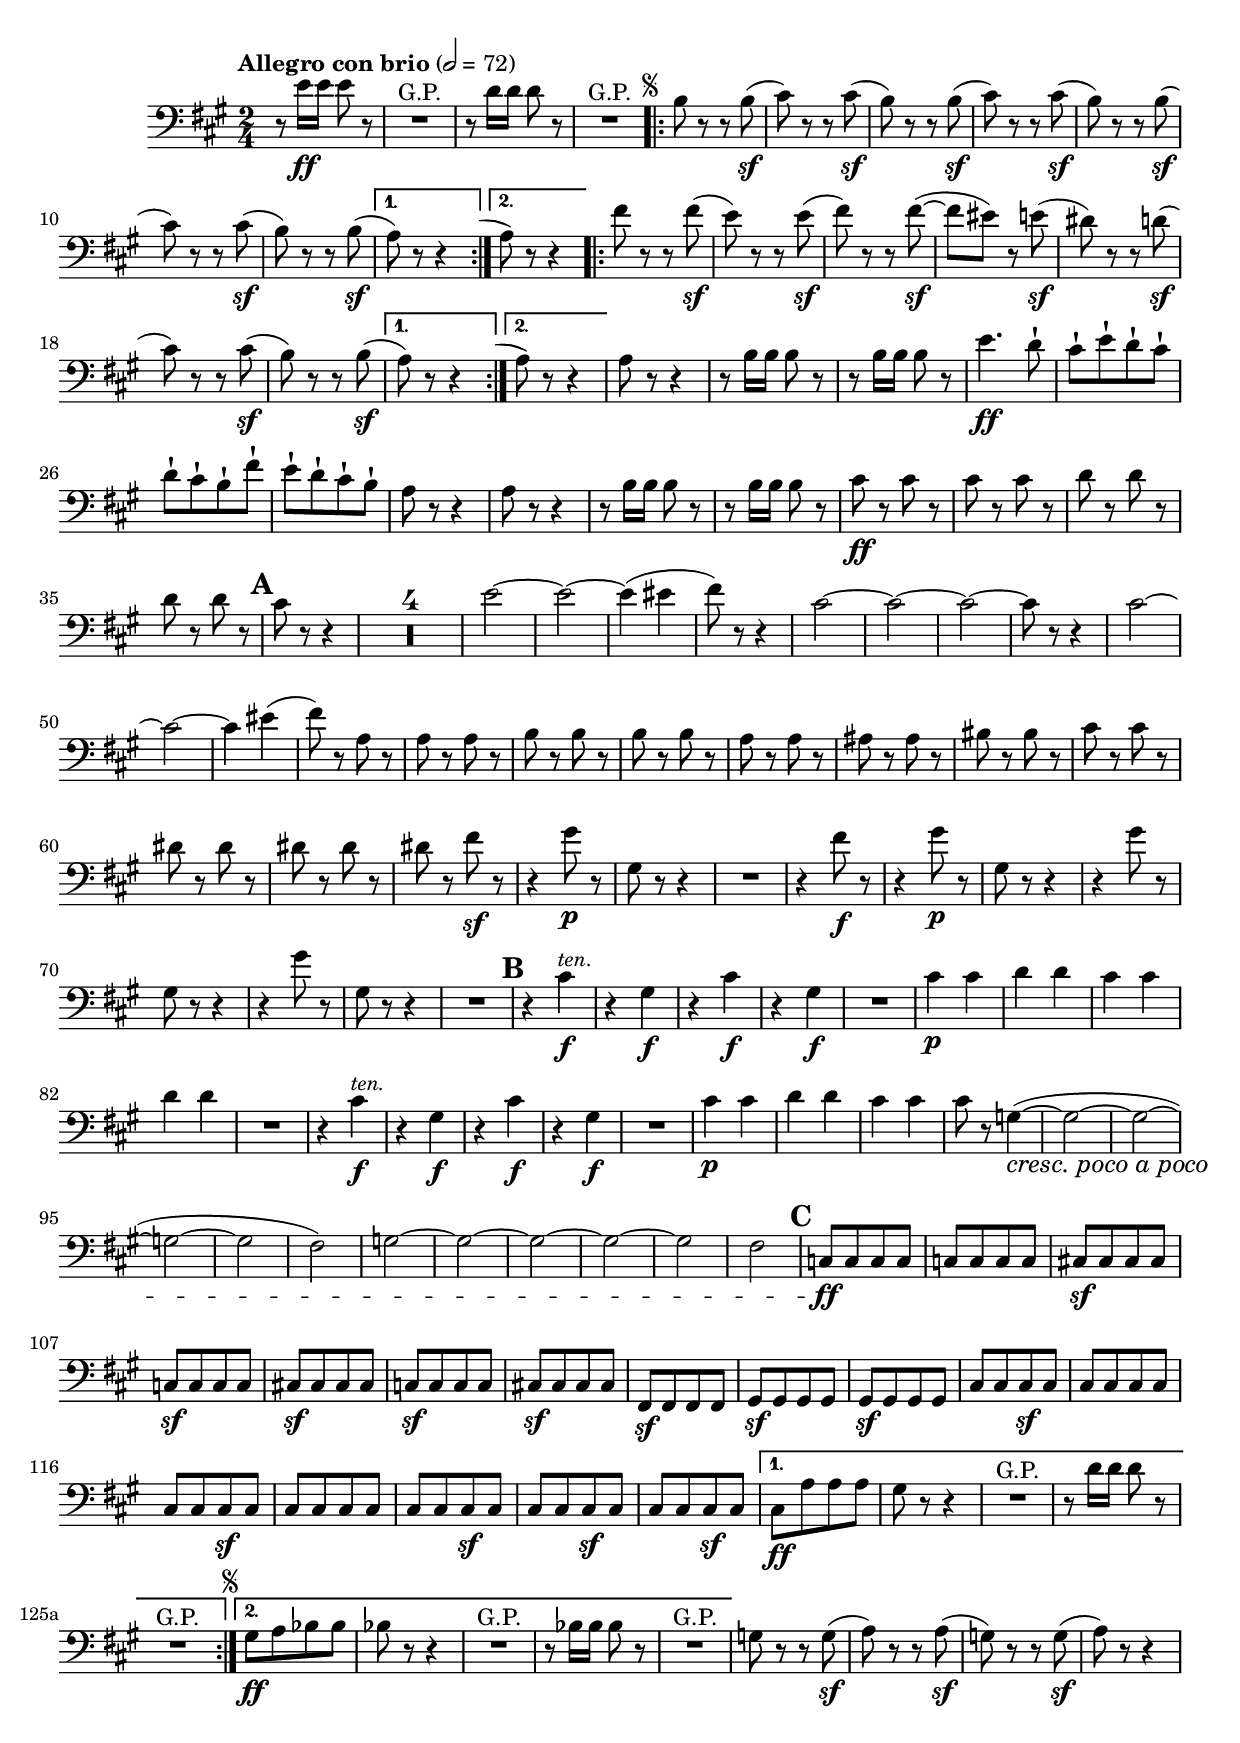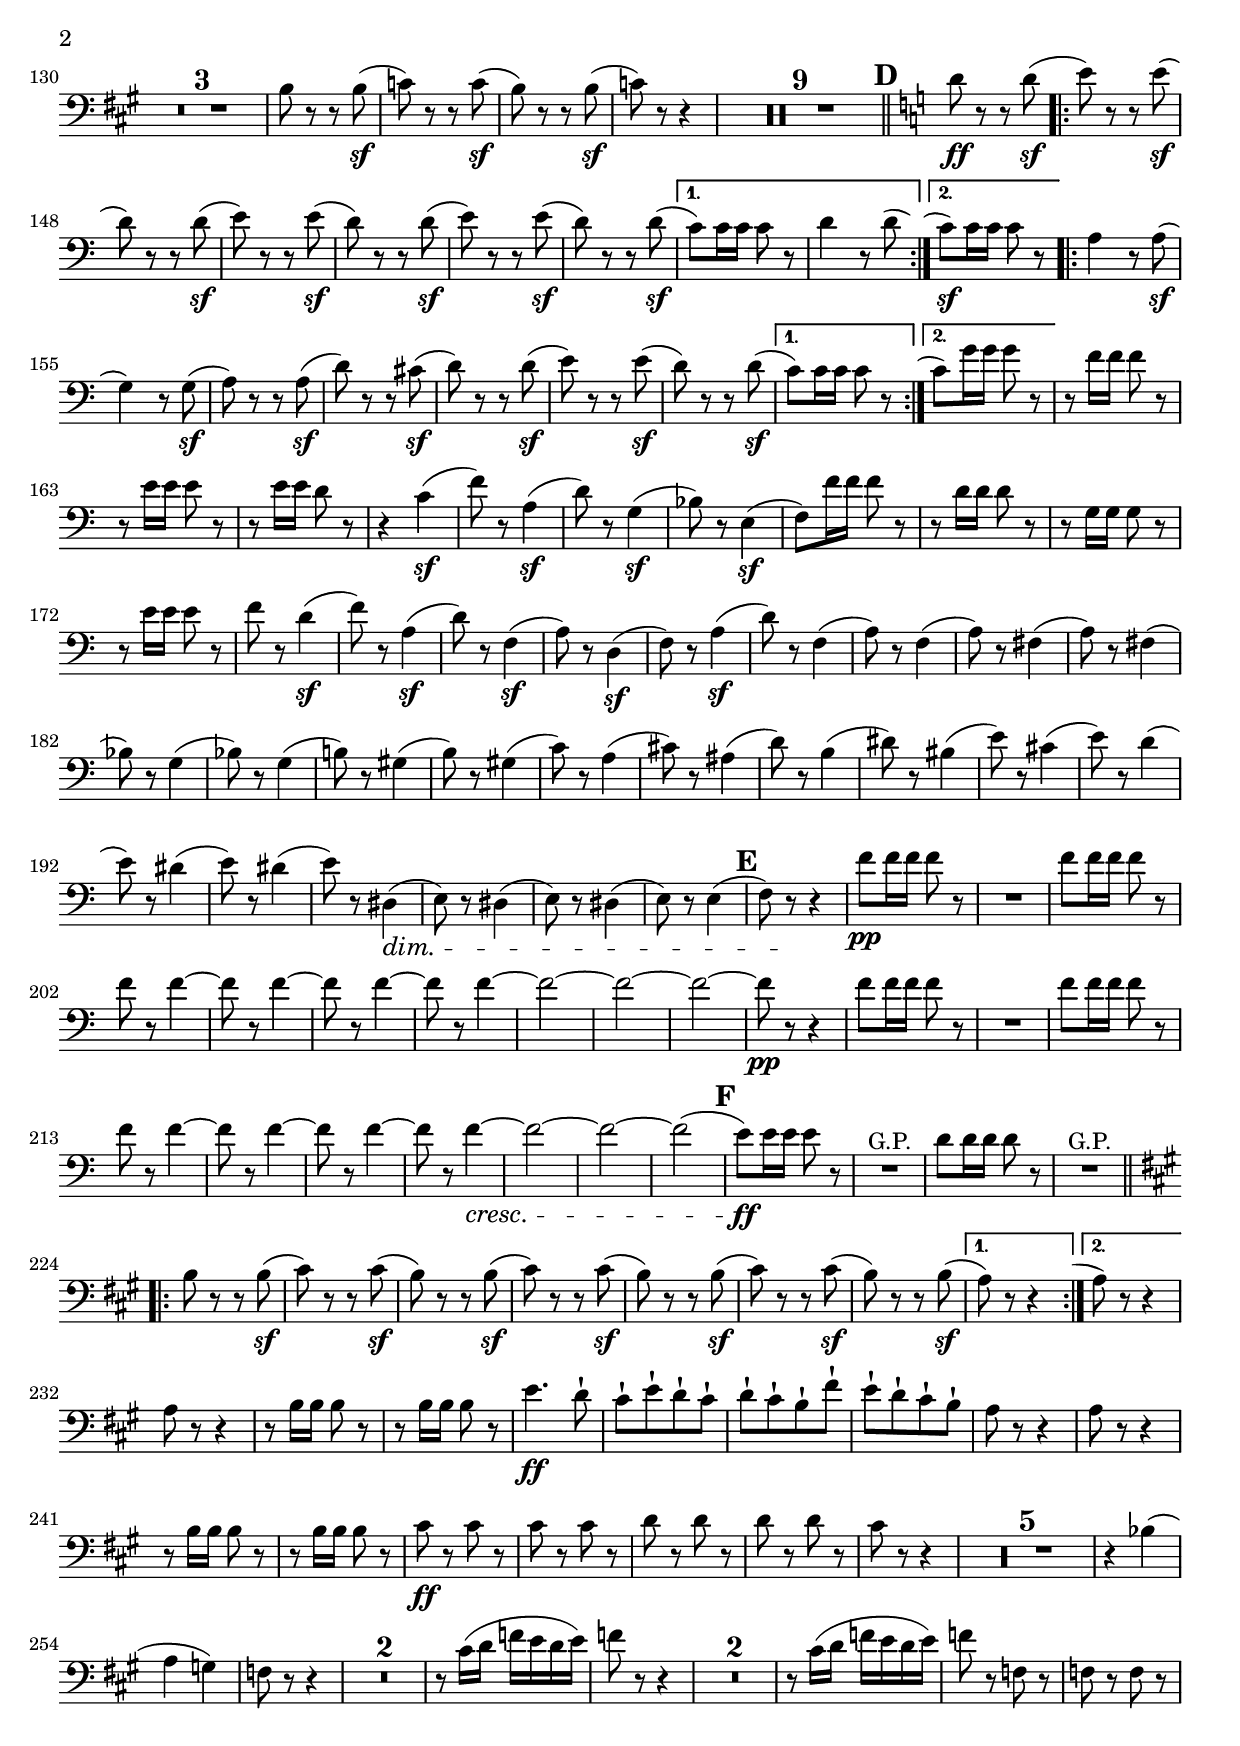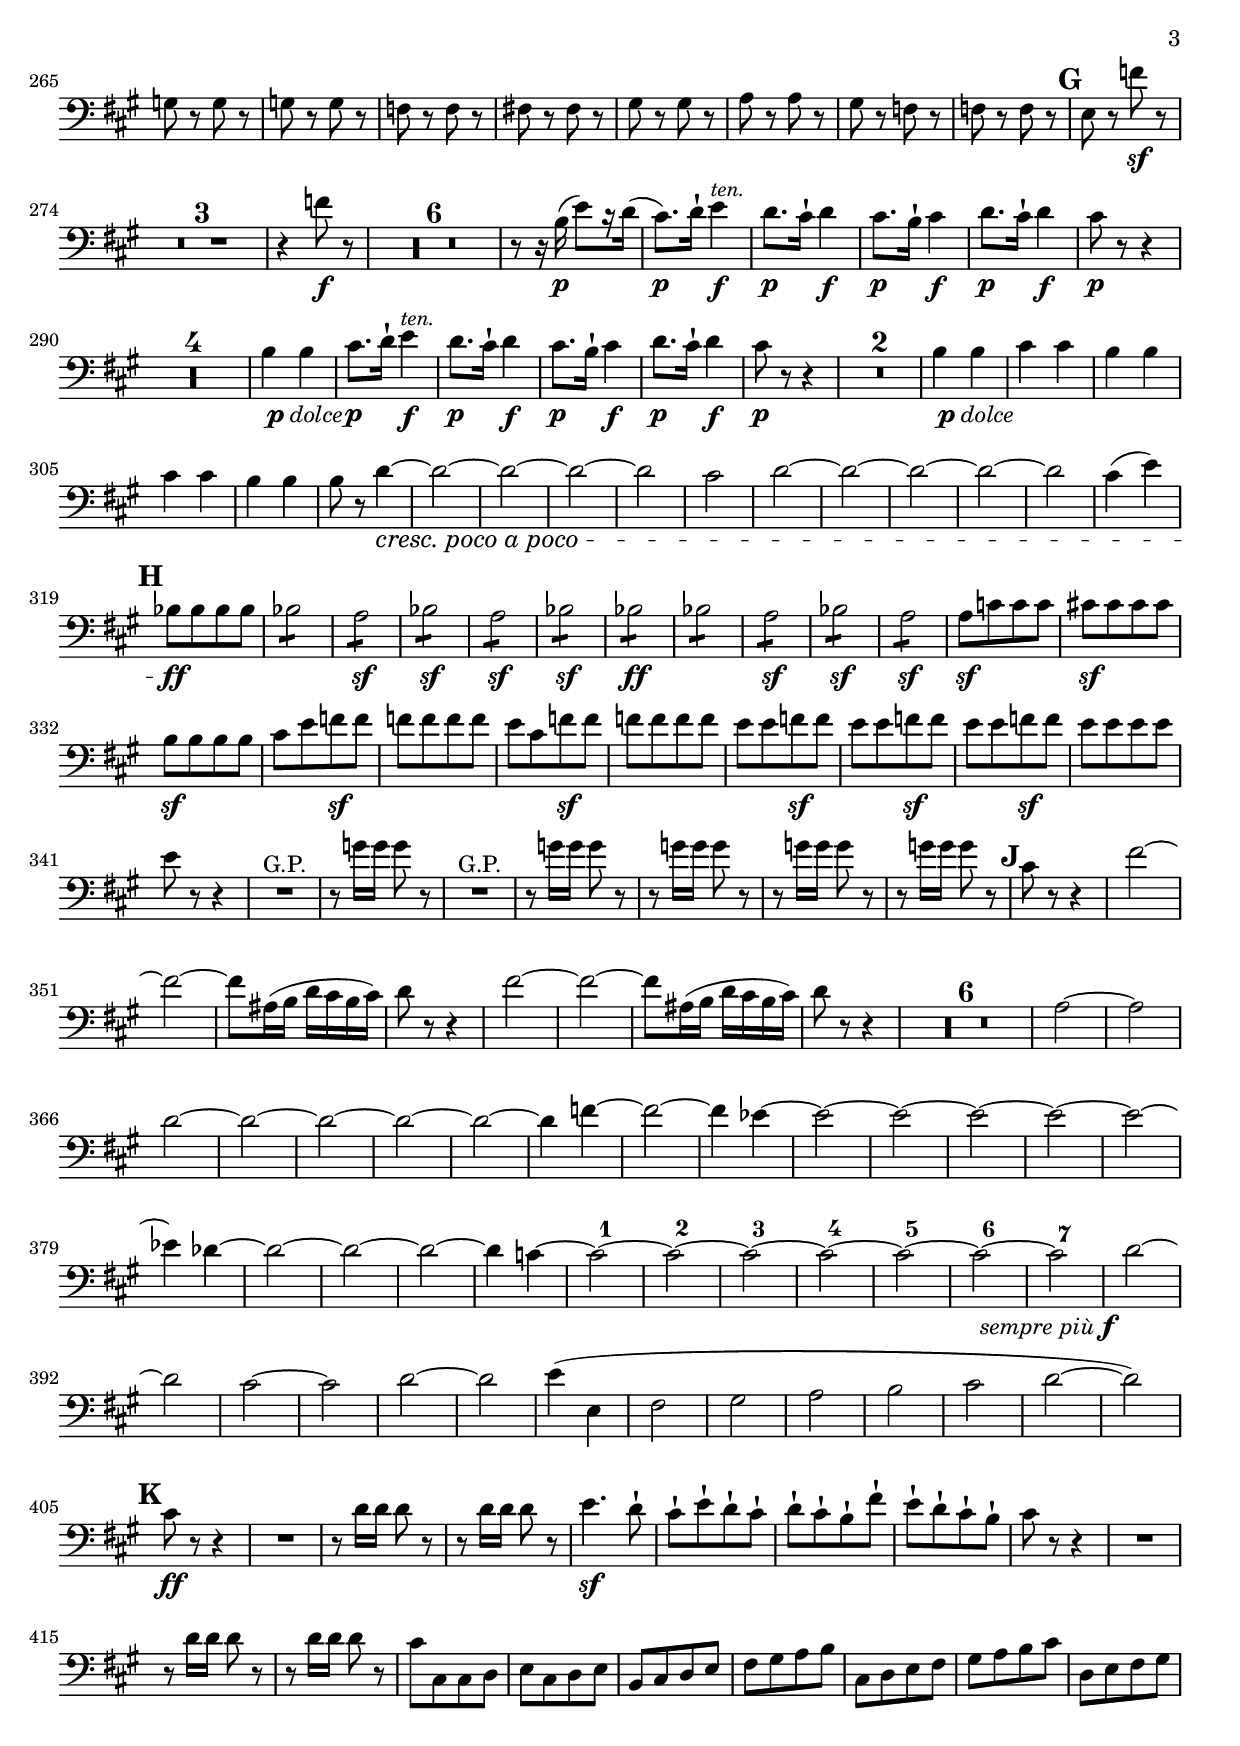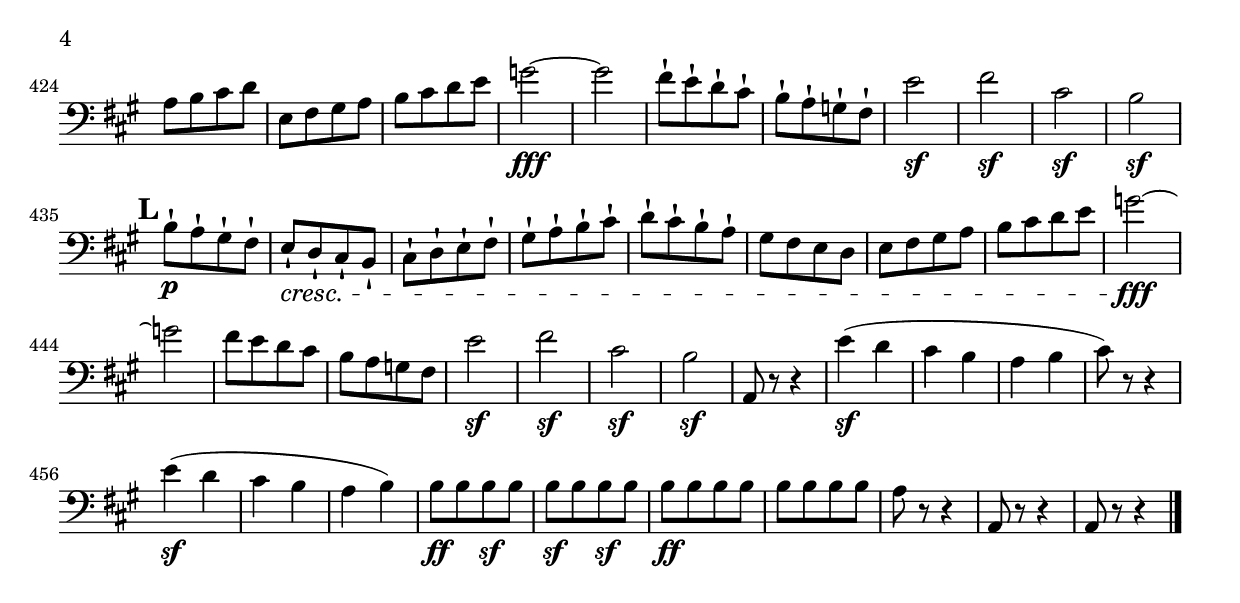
\version "2.24.3"

\version "2.24.3"

\include "../definitions.ly"

voicebeethovenHxmouvementExbassonBxmd = \absolute {
	\include "../parametres.ly"
	\clef bass \time 2/4 \key a \major \tempo "Allegro con brio" 2=72
	\set Timing.beamExceptions = \beamExceptions { 8[ 8 8 8] | 8[ 16 16] 8[ 8] }
	r8 e'16 \ff e'16 e'8 r8 |
	R2\granPausa |
	r8 d'16 d'16 d'8 r8 |
	R2\granPausa |
	\repeat volta 2 {
		\segnoMark 1
		\repeat volta 2 {
			b8 r8 r8 b8( \sf |
			cis'8) r8 r8 cis'8( \sf |
			b8) r8 r8 b8( \sf |
			cis'8) r8 r8 cis'8( \sf |
			b8) r8 r8 b8( \sf |
			cis'8) r8 r8 cis'8( \sf |
			b8) r8 r8 b8( \sf |
			\alternative{
				{a8) r8 r4 | }
				{
					a8
					-\tweak control-points #'((-2 . 3.5) (-1 . 3.6) (0 . 3.5) (1 . 2.9)) ( <> )
					r8 r4 |
				}
			}
		}
		\repeat volta 2 {
			fis'8 r8 r8 fis'8( \sf |
			e'8) r8 r8 e'8( \sf |
			fis'8) r8 r8 fis'8(~ \sf |
			fis'8 eis'8) r8 e'8( \sf |
			dis'8) r8 r8 d'8( \sf |
			cis'8) r8 r8 cis'8( \sf |
			b8) r8 r8 b8( \sf |
			\alternative{
				{a8) r8 r4 |}
				{
					a8
					-\tweak control-points #'((-2 . 3.5) (-1 . 3.6) (0 . 3.5) (1 . 2.9)) ( <> )
					r8 r4 |
				}
			}
		}
		a8 r8 r4 |
		r8 b16 b16 b8 r8 |
		r8 b16 b16 b8 r8 |
		e'4. \ff d'8-! |
		%\set Timing.baseMoment = #(ly:make-moment 2/4)
		cis'8-! e'8-! d'8-! cis'8-! |
		d'8-! cis'8-! b8-! fis'8-! |
		e'8-! d'8-! cis'8-! b8-! |
		%\set Timing.baseMoment = #(ly:make-moment 1/4)
		a8 r8 r4 |
		a8 r8 r4 |
		r8 b16 b16 b8 r8 |
		r8 b16 b16 b8 r8 |
		cis'8 \ff r8 cis'8 r8 |
		cis'8 r8 cis'8 r8 |
		d'8 r8 d'8 r8 |
		d'8 r8 d'8 r8 |
		\mark\default \barNumberCheck 36
		cis'8 r8 r4 |
		R2*4 |
		e'2~ |
		e'2~ |
		e'4( eis'4 |
		fis'8) r8 r4 |
		cis'2~ |
		cis'2~ |
		cis'2~ |
		cis'8 r8 r4 |
		cis'2~ |
		cis'2~ |
		cis'4 eis'4( |
		fis'8) r8 a8 r8 |
		a8 r8 a8 r8 |
		b8 r8 b8 r8 |
		b8 r8 b8 r8 |
		a8 r8 a8 r8 |
		ais8 r8 ais8 r8 |
		bis8 r8 bis8 r8 |
		cis'8 r8 cis'8 r8 |
		dis'8 r8 dis'8 r8 |
		dis'8 r8 dis'8 r8 |
		dis'8 r8 fis'8 \sf r8 |
		r4 gis'8 \p r8 |
		gis8 r8 r4 |
		R2 |
		r4 fis'8 \f r8 |
		r4 gis'8 \p r8 |
		gis8 r8 r4 |
		r4 gis'8 r8 |
		gis8 r8 r4 |
		r4 gis'8 r8 |
		gis8 r8 r4 |
		R2 |
		\mark\default \barNumberCheck 74
		r4 cis'4\tenutotext \f |
		r4 gis4 \f |
		r4 cis'4 \f |
		r4 gis4 \f |
		R2 |
		cis'4 \p cis'4 |
		d'4 d'4 |
		cis'4 cis'4 |
		d'4 d'4 |
		R2 |
		r4 cis'4\tenutotext \f |
		r4 gis4 \f |
		r4 cis'4 \f |
		r4 gis4 \f |
		R2 |
		cis'4 \p cis'4 |
		d'4 d'4 |
		cis'4 cis'4 |
		cis'8 r8 g4(~ \crescpoco |
		g2~ |
		g2~ |
		g2~ |
		g2 |
		fis2) |
		g2~ |
		g2~ |
		g2~ |
		g2~ |
		g2 |
		fis2 |
		\mark\default \barNumberCheck 104
		c8 \ff c8 c8 c8 |
		c8 c8 c8 c8 |
		cis8 \sf cis8 cis8 cis8 |
		c8 \sf c8 c8 c8 |
		cis8 \sf cis8 cis8 cis8 |
		c8 \sf c8 c8 c8 |
		cis8 \sf cis8 cis8 cis8 |
		fis,8 \sf fis,8 fis,8 fis,8 |
		gis,8 \sf gis,8 gis,8 gis,8 |
		gis,8 \sf gis,8 gis,8 gis,8 |
		cis8 cis8 cis8 \sf cis8 |
		cis8 cis8 cis8 cis8 |
		cis8 cis8 cis8 \sf cis8 |
		cis8 cis8 cis8 cis8 |
		cis8 cis8 cis8 \sf cis8 |
		cis8 cis8 cis8 \sf cis8 |
		cis8 cis8 cis8 \sf cis8 |
		\alternative{
			{
				cis8 \ff a8 a8 a8 |
				gis8 r8 r4 |
				R2\granPausa |
				r8 d'16 d'16 d'8 r8 |
				R2\granPausa | \segnoMark 1
			}
			{
				gis8 \ff a8 bes8 bes8 |
				bes8 r8 r4 |
				R2\granPausa |
				r8 bes16 bes16 bes8 r8 |
				R2\granPausa |
			}
		}
	}
	g8 r8 r8 g8( \sf |
	a8) r8 r8 a8( \sf |
	g8) r8 r8 g8( \sf |
	a8) r8 r4 |
	R2*3 |
	b8 r8 r8 b8( \sf |
	c'8) r8 r8 c'8( \sf |
	b8) r8 r8 b8( \sf |
	c'8) r8 r4 |
	R2*9 | \section
	\mark\default
	\key c \major
	d'8 \ff r8 r8 d'8( \sf |
	\repeat volta 2 {
		e'8) r8 r8 e'8( \sf |
		d'8) r8 r8 d'8( \sf |
		e'8) r8 r8 e'8( \sf |
		d'8) r8 r8 d'8( \sf |
		e'8) r8 r8 e'8( \sf |
		d'8) r8 r8 d'8( \sf |
		\alternative{
			{
				c'8) c'16 c'16 c'8 r8 |
				d'4 r8 d'8 -\tweak control-points #'((0 . 4.5) (1 . 5) (2 . 4.5) (2.5 . 4.2)) ( <> ) \sf |
			}
			{
				c'8
				-\tweak control-points #'((-1.5 . 4) (-1 . 4.5) (0 . 4.5) (1 . 4)) ( <> )
				c'16 c'16 c'8 r8 |
			}
		}
	}
	\repeat volta 2 {
		a4 r8 a8( \sf |
		g4) r8 g8( \sf |
		a8) r8 r8 a8( \sf |
		d'8) r8 r8 cis'8( \sf |
		d'8) r8 r8 d'8( \sf |
		e'8) r8 r8 e'8( \sf |
		d'8) r8 r8 d'8( \sf |
		\alternative{
			{c'8) c'16 c'16 c'8 r8 |}
			{
				c'8
				-\tweak control-points #'((-1.5 . 4) (-1 . 4.5) (0 . 4.5) (1 . 4)) ( <> )
				g'16 g'16 g'8 r8 |
			}
		}
	}
	r8 f'16 f'16 f'8 r8 |
	r8 e'16 e'16 e'8 r8 |
	r8 e'16 e'16 d'8 r8 |
	r4 c'4( \sf |
	f'8) r8 a4( \sf |
	d'8) r8 g4( \sf |
	bes8) r8 e4( \sf |
	f8) f'16 f'16 f'8 r8 |
	r8 d'16 d'16 d'8 r8 |
	r8 g16 g16 g8 r8 |
	r8 e'16 e'16 e'8 r8 |
	f'8 r8 d'4( \sf |
	f'8) r8 a4( \sf |
	d'8) r8 f4( \sf |
	a8) r8 d4( \sf |
	f8) r8 a4( \sf |
	d'8) r8 f4( |
	a8) r8 f4( |
	a8) r8 fis4( |
	a8) r8 fis4( |
	bes8) r8 g4( |
	bes8) r8 g4( |
	b8) r8 gis4( |
	b8) r8 gis4( |
	c'8) r8 a4( |
	cis'8) r8 ais4( |
	d'8) r8 b4( |
	dis'8) r8 bis4( |
	e'8) r8 cis'4( |
	e'8) r8 d'4( |
	e'8) r8 dis'4( |
	e'8) r8 dis'4( |
	e'8) r8 dis4( \dim |
	e8) r8 dis4( |
	e8) r8 dis4( |
	e8) r8 e4( |
	\mark\default \barNumberCheck 198
	f8) r8 \! r4 |
	f'8 \pp f'16 f'16 f'8 r8 |
	R2 |
	f'8 f'16 f'16 f'8 r8 |
	f'8 r8 f'4~ |
	f'8 r8 f'4~ |
	f'8 r8 f'4~ |
	f'8 r8 f'4~ |
	f'2~ |
	f'2~ |
	f'2~ |
	f'8 \pp r8 r4 |
	f'8 f'16 f'16 f'8 r8 |
	R2 |
	f'8 f'16 f'16 f'8 r8 |
	f'8 r8 f'4~ |
	f'8 r8 f'4~ |
	f'8 r8 f'4~ |
	f'8 r8 f'4~ \cresc |
	f'2~ |
	f'2~ |
	f'2( |
	\mark\default \barNumberCheck 220
	e'8) \ff e'16 e'16 e'8 r8 |
	R2\granPausa |
	d'8 d'16 d'16 d'8 r8 |
	R2\granPausa | \section
	\key a \major
	\repeat volta 2 {
		b8 r8 r8 b8( \sf |
		cis'8) r8 r8 cis'8( \sf |
		b8) r8 r8 b8( \sf |
		cis'8) r8 r8 cis'8( \sf |
		b8) r8 r8 b8( \sf |
		cis'8) r8 r8 cis'8( \sf |
		b8) r8 r8 b8( \sf |
		\alternative{
			{a8) r8 r4 |}
			{
				a8
				-\tweak control-points #'((-2 . 3.5) (-1 . 3.6) (0 . 3.5) (1 . 2.9)) ( <> )
				r8 r4 |
			}
		}
	}
	a8 r8 r4 |
	r8 b16 b16 b8 r8 |
	r8 b16 b16 b8 r8 |
	e'4. \ff d'8-! |
	cis'8-! e'8-! d'8-! cis'8-! |
	d'8-! cis'8-! b8-! fis'8-! |
	e'8-! d'8-! cis'8-! b8-! |
	a8 r8 r4 |
	a8 r8 r4 |
	r8 b16 b16 b8 r8 |
	r8 b16 b16 b8 r8 |
	cis'8 \ff r8 cis'8 r8 |
	cis'8 r8 cis'8 r8 |
	d'8 r8 d'8 r8 |
	d'8 r8 d'8 r8 |
	cis'8 r8 r4 |
	R2*5 |
	r4 bes4( |
	a4 g4) |
	f8 r8 r4 |
	R2*2 |
	r8 cis'16( d'16 f'16 e'16 d'16 e'16) |
	f'8 r8 r4 |
	R2*2 |
	r8 cis'16( d'16 f'16 e'16 d'16 e'16) |
	f'8 r8 f8 r8 |
	f8 r8 f8 r8 |
	g8 r8 g8 r8 |
	g8 r8 g8 r8 |
	f8 r8 f8 r8 |
	fis8 r8 fis8 r8 |
	gis8 r8 gis8 r8 |
	a8 r8 a8 r8 |
	gis8 r8 f8 r8 |
	f8 r8 f8 r8 |
	\mark\default \barNumberCheck 273
	e8 r8 f'8 \sf r8 |
	R2*3 |
	r4 f'8 \f r8 |
	R2*6 |
	\override DynamicLineSpanner.staff-padding = 1.5
	r8 r16 b16( \p e'8)[ r16 d'16]( |
	cis'8.) \p d'16-! e'4\tenutotext \f |
	d'8. \p cis'16-! d'4 \f |
	cis'8.\p b16-! cis'4 \f |
	d'8.\p cis'16-! d'4\f |
	cis'8\p r8 r4 |
	R2*4 |
	b4 \pdolce b4 |
	cis'8. \p d'16-! e'4\tenutotext \f |
	d'8. \p cis'16-! d'4 \f |
	cis'8. \p b16-! cis'4 \f |
	d'8. \p cis'16-! d'4 \f |
	cis'8 \p r8 r4 |
	\revert DynamicLineSpanner.staff-padding
	R2*2 |
	b4\pdolce b4 |
	cis'4 cis'4 |
	b4 b4 |
	cis'4 cis'4 |
	b4 b4 |
	b8 r8 d'4~ \crescpoco |
	d'2~ |
	d'2~ |
	d'2~ |
	d'2 |
	cis'2 |
	d'2~ |
	d'2~ |
	d'2~ |
	d'2~ |
	d'2 |
	cis'4( e'4) |
	\mark\default \barNumberCheck 319
	bes8 \ff bes8 bes8 bes8 |
	bes2:8 |
	a2:8 \sf |
	bes2:8 \sf |
	a2:8 \sf |
	bes2:8 \sf |
	bes2:8 \ff |
	bes2:8 |
	a2:8 \sf |
	bes2:8 \sf |
	a2:8 \sf |
	a8 \sf c'8 c'8 c'8 |
	cis'8 \sf cis'8 cis'8 cis'8 |
	b8 \sf b8 b8 b8 |
	cis'8 e'8 f'8 \sf f'8 |
	f'8 f'8 f'8 f'8 |
	e'8 cis'8 f'8 \sf f'8 |
	f'8 f'8 f'8 f'8 |
	e'8 e'8 f'8 \sf f'8 |
	e'8 e'8 f'8 \sf f'8 |
	e'8 e'8 f'8 \sf f'8 |
	e'8 e'8 e'8 e'8 |
	e'8 r8 r4 |
	R2\granPausa |
	r8 g'16 g'16 g'8 r8 |
	R2\granPausa |
	r8 g'16 g'16 g'8 r8 |
	r8 g'16 g'16 g'8 r8 |
	r8 g'16 g'16 g'8 r8 |
	r8 g'16 g'16 g'8 r8 |
	\mark\default \barNumberCheck 349
	cis'8 r8 r4 |
	fis'2~ |
	fis'2~ |
	fis'8 ais16( b16 d'16 cis'16 b16 cis'16) |
	d'8 r8 r4 |
	fis'2~ |
	fis'2~ |
	fis'8 ais16( b16 d'16 cis'16 b16 cis'16) |
	d'8 r8 r4 |
	R2*6 |
	a2~ |
	a2 |
	d'2~ |
	d'2~ |
	d'2~ |
	d'2~ |
	d'2~ |
	d'4 f'4~ |
	f'2~ |
	f'4 ees'4~ |
	ees'2~ |
	ees'2~ |
	ees'2~ |
	ees'2~ |
	ees'2~ |
	ees'4 des'4~ |
	des'2~ |
	des'2~ |
	des'2~ |
	des'4 c'4~ |
	\startMeasureCount
	c'2~ |
	c'2~ |
	c'2~ |
	c'2~ |
	c'2~ |
	c'2~ \semprepiuf |
	c'2 |
	\stopMeasureCount
	d'2~ |
	d'2 |
	cis'2~ |
	cis'2 |
	d'2~ |
	d'2 |
	e'4( e4 |
	fis2 |
	gis2 |
	a2 |
	b2 |
	cis'2 |
	d'2~ |
	d'2) |
	\mark\default \barNumberCheck 405
	cis'8 \ff r8 r4 |
	R2 |
	r8 d'16 d'16 d'8 r8 |
	r8 d'16 d'16 d'8 r8 |
	e'4. \sf d'8-! |
	cis'8-! e'8-! d'8-! cis'8-! |
	d'8-! cis'8-! b8-! fis'8-! |
	e'8-! d'8-! cis'8-! b8-! |
	cis'8 r8 r4 |
	R2 |
	r8 d'16 d'16 d'8 r8 |
	r8 d'16 d'16 d'8 r8 |
	cis'8 cis8 cis8 d8 |
	e8 cis8 d8 e8 |
	b,8 cis8 d8 e8 |
	fis8 gis8 a8 b8 |
	cis8 d8 e8 fis8 |
	gis8 a8 b8 cis'8 |
	d8 e8 fis8 gis8 |
	a8 b8 cis'8 d'8 |
	e8 fis8 gis8 a8 |
	b8 cis'8 d'8 e'8 |
	g'2~ \fff |
	g'2 |
	fis'8-! e'8-! d'8-! cis'8-! |
	b8-! a8-! g8-! fis8-! |
	e'2 \sf |
	fis'2 \sf |
	cis'2 \sf |
	b2 \sf |
	\mark\default \barNumberCheck 435
	b8-! \p a8-! gis8-! fis8-! |
	e8-! \cresc d8-! cis8-! b,8-! |
	cis8-! d8-! e8-! fis8-! |
	gis8-! a8-! b8-! cis'8-! |
	d'8-! cis'8-! b8-! a8-! |
	gis8 fis8 e8 d8 |
	e8 fis8 gis8 a8 |
	b8 cis'8 d'8 e'8 |
	g'2~ \fff |
	g'2 |
	fis'8 e'8 d'8 cis'8 |
	b8 a8 g8 fis8 |
	e'2 \sf |
	fis'2 \sf |
	cis'2 \sf |
	b2 \sf |
	a,8 r8 r4 |
	e'4( \sf d'4 |
	cis'4 b4 |
	a4 b4 |
	cis'8) r8 r4 |
	e'4( \sf d'4 |
	cis'4 b4 |
	a4 b4) |
	b8\ff b8 b8\sf b8 |
	b8\sf b8 b8\sf b8 |
	b8\ff b8 b8 b8 |
	b8 b8 b8 b8 |
	a8 r8 r4 |
	a,8 r8 r4 |
	a,8 r8 r4 | \fine
}


\score {
	\new Staff \voicebeethovenHxmouvementExbassonBxmd
	\layout {
		\context{
			\Staff
			\consists #Measure_counter_engraver
		}
	}
}
